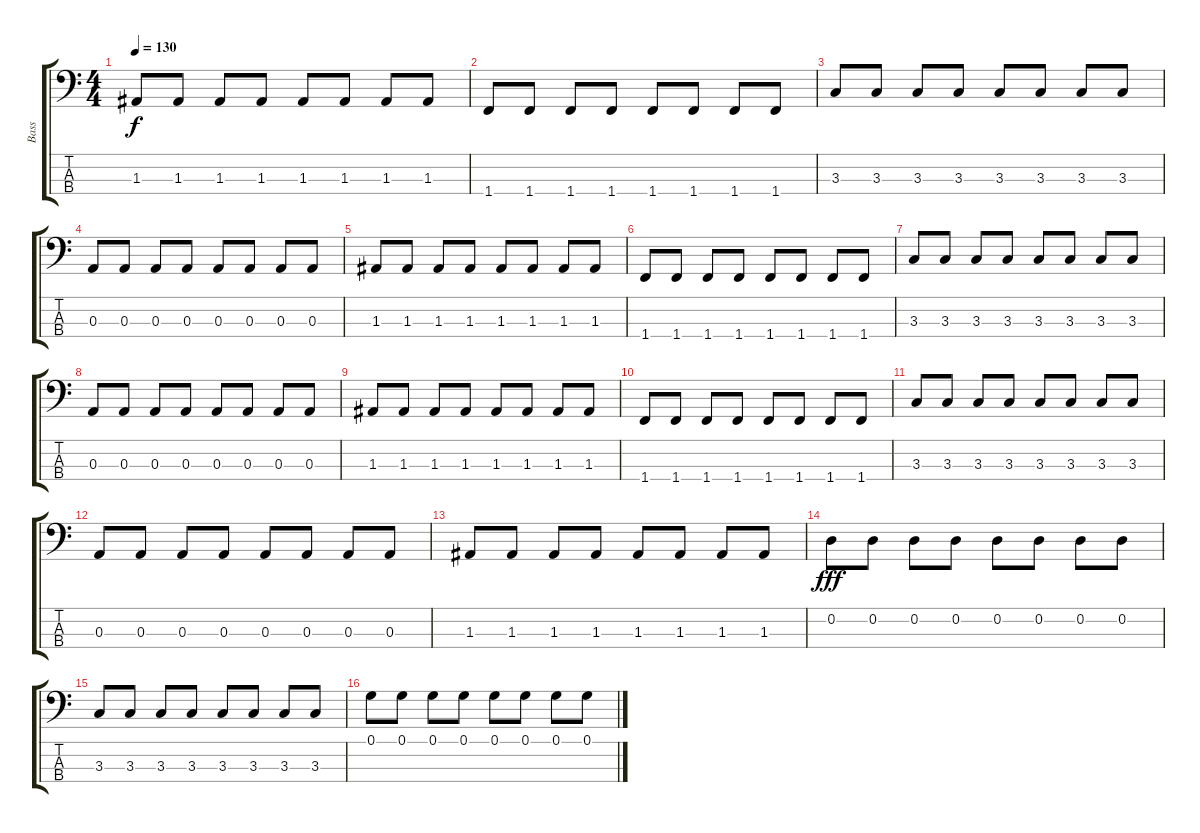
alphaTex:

\track ("Bass" "Bass") {instrument electricbassfinger}
\staff {score tabs}
\tuning (G2 D2 A1 E1) {hide}
\ts (4 4)
\tempo 130
\clef f4
\ks c
1.3.8{dy f} 1.3.8 1.3.8 1.3.8 1.3.8 1.3.8 1.3.8 1.3.8 |
1.4.8 1.4.8 1.4.8 1.4.8 1.4.8 1.4.8 1.4.8 1.4.8 |
3.3.8 3.3.8 3.3.8 3.3.8 3.3.8 3.3.8 3.3.8 3.3.8 |
0.3.8 0.3.8 0.3.8 0.3.8 0.3.8 0.3.8 0.3.8 0.3.8 |
1.3.8 1.3.8 1.3.8 1.3.8 1.3.8 1.3.8 1.3.8 1.3.8 |
1.4.8 1.4.8 1.4.8 1.4.8 1.4.8 1.4.8 1.4.8 1.4.8 |
3.3.8 3.3.8 3.3.8 3.3.8 3.3.8 3.3.8 3.3.8 3.3.8 |
0.3.8 0.3.8 0.3.8 0.3.8 0.3.8 0.3.8 0.3.8 0.3.8 |
1.3.8 1.3.8 1.3.8 1.3.8 1.3.8 1.3.8 1.3.8 1.3.8 |
1.4.8 1.4.8 1.4.8 1.4.8 1.4.8 1.4.8 1.4.8 1.4.8 |
3.3.8 3.3.8 3.3.8 3.3.8 3.3.8 3.3.8 3.3.8 3.3.8 |
0.3.8 0.3.8 0.3.8 0.3.8 0.3.8 0.3.8 0.3.8 0.3.8 |
1.3.8 1.3.8 1.3.8 1.3.8 1.3.8 1.3.8 1.3.8 1.3.8 |
0.2.8{dy fff} 0.2.8 0.2.8 0.2.8 0.2.8 0.2.8 0.2.8 0.2.8 |
3.3.8 3.3.8 3.3.8 3.3.8 3.3.8 3.3.8 3.3.8 3.3.8 |
0.1.8 0.1.8 0.1.8 0.1.8 0.1.8 0.1.8 0.1.8 0.1.8
